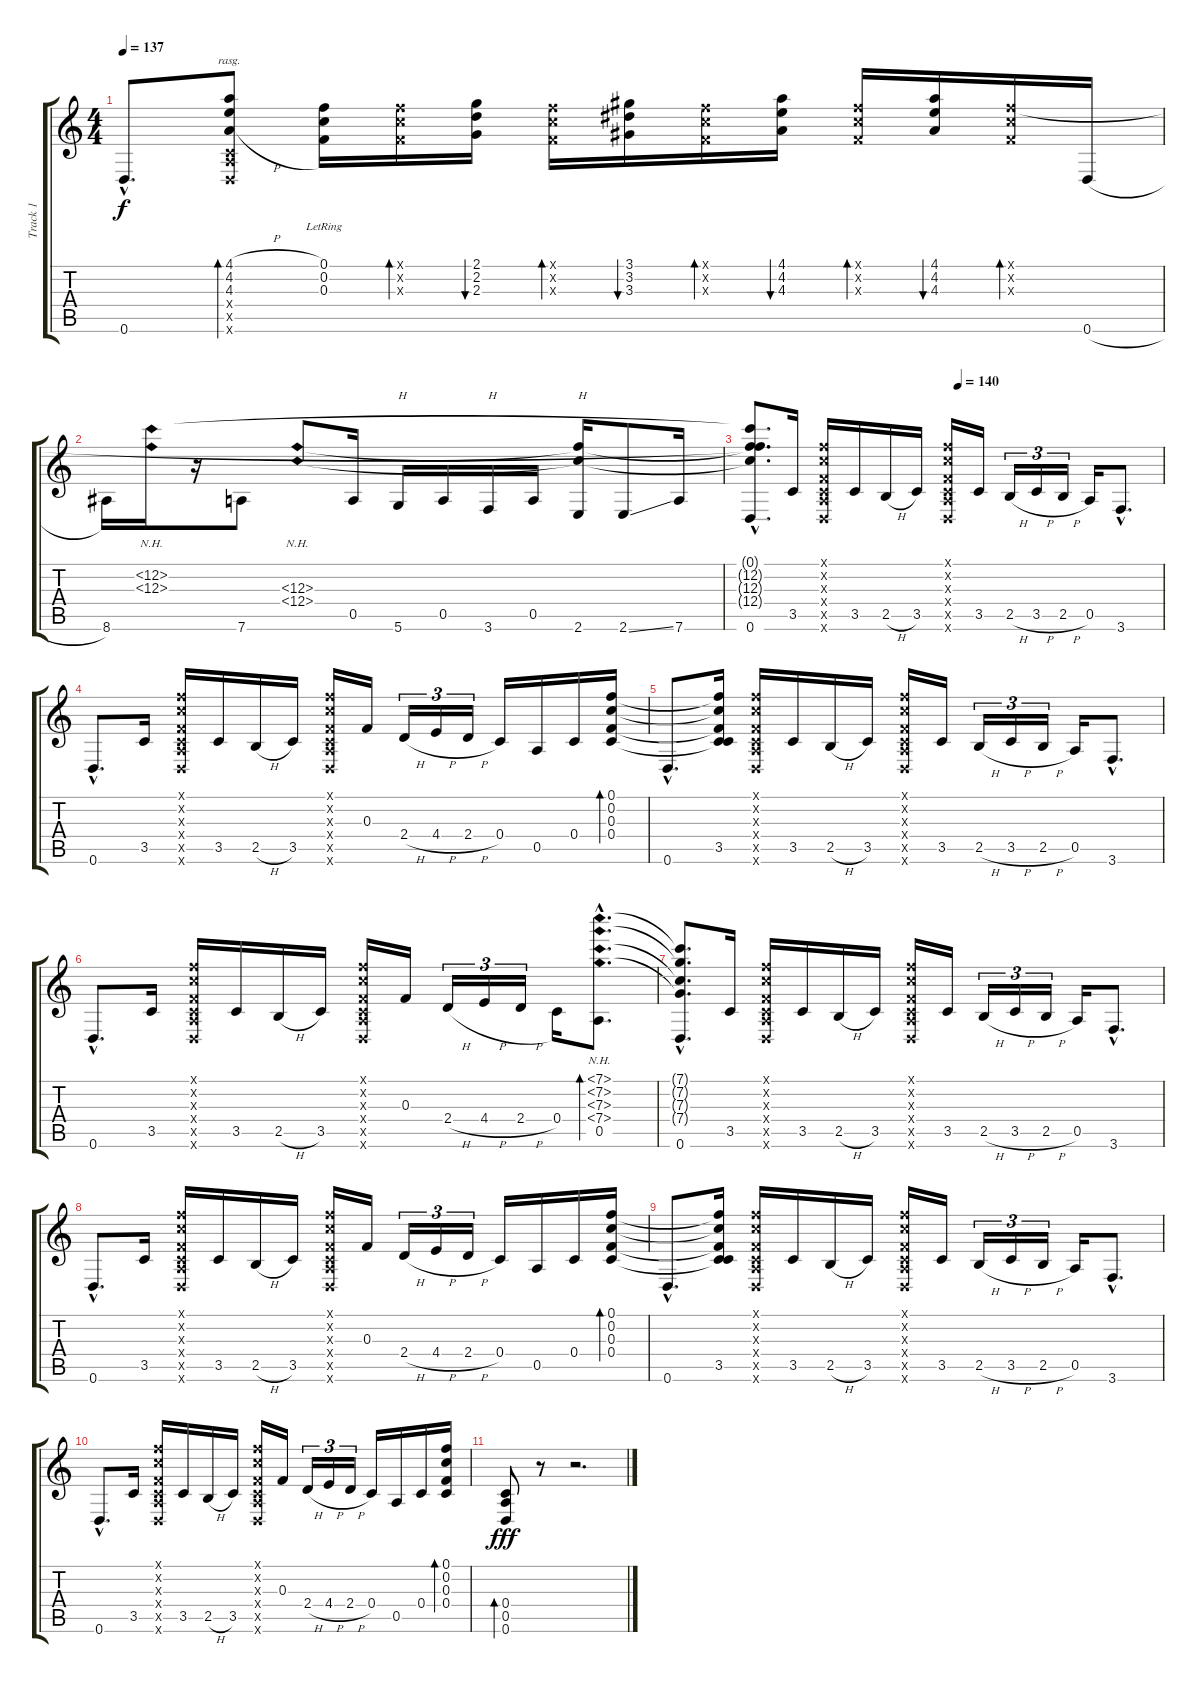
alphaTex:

\track ("Track 1" "Track 1") {instrument acousticguitarsteel}
\staff {score tabs}
\tuning (F4 C4 F3 C3 A2 D2) {hide}
\ts (4 4)
\tempo 137
\clef g2
\ks c
0.6{hac}.8{d dy f} (4.1{h} 4.2{h} 4.3{h} 0.4{x} 0.5{x} 0.6{x}).8{bd 480 rasg ii} (0.1{lr} 0.2{lr} 0.3{lr}).16 (0.1{x} 0.2{x} 0.3{x}).16{bd 30} (2.1 2.2 2.3).16{bu 30} (0.1{x} 0.2{x} 0.3{x}).16{bd 30} (3.1 3.2 3.3).16{bu 30} (0.1{x} 0.2{x} 0.3{x}).16{bd 30} (4.1 4.2 4.3).16{bu 30} (0.1{x} 0.2{x} 0.3{x}).16{bd 30} (4.1 4.2 4.3).16{bu 30} (0.1{x} 0.2{x} 0.3{x}).16{bd 480} 0.6{h}.16 |
8.6.16 (12.2{nh} 12.3{nh}).16 r.16 7.6.8 (12.3{nh} 12.4{nh}).8 0.5.16 5.6.16{txt "H"} 0.5.16 3.6.16{txt "H"} 0.5.16 (12.3{t} 12.4{t} 2.6).16{txt "H"} 2.6{ss}.8 7.6.16 |
\tempo (140 0.5)
(0.1{hac t} 12.2{hac t} 12.3{hac t} 12.4{hac t} 0.6{hac}).8{d} 3.5.16 (0.1{x} 0.2{x} 0.3{x} 0.4{x} 0.5{x} 0.6{x}).16 3.5.16 2.5{h}.16 3.5.16 (0.1{x} 0.2{x} 0.3{x} 0.4{x} 0.5{x} 0.6{x}).16 3.5.16 2.5{h}.16{tu (3 2)} 3.5{h}.16{tu (3 2)} 2.5{h}.16{tu (3 2)} 0.5.16 3.6{hac}.8{d} |
0.6{hac}.8{d} 3.5.16 (0.1{x} 0.2{x} 0.3{x} 0.4{x} 0.5{x} 0.6{x}).16 3.5.16 2.5{h}.16 3.5.16 (0.1{x} 0.2{x} 0.3{x} 0.4{x} 0.5{x} 0.6{x}).16 0.3.16 2.4{h}.16{tu (3 2)} 4.4{h}.16{tu (3 2)} 2.4{h}.16{tu (3 2)} 0.4.16 0.5.16 0.4.16 (0.1 0.2 0.3 0.4).16{bd 30} |
0.6{hac}.8{d} (0.1{t} 0.2{t} 0.3{t} 0.4{t} 3.5).16 (0.1{x} 0.2{x} 0.3{x} 0.4{x} 0.5{x} 0.6{x}).16 3.5.16 2.5{h}.16 3.5.16 (0.1{x} 0.2{x} 0.3{x} 0.4{x} 0.5{x} 0.6{x}).16 3.5.16 2.5{h}.16{tu (3 2)} 3.5{h}.16{tu (3 2)} 2.5{h}.16{tu (3 2)} 0.5.16 3.6{hac}.8{d} |
0.6{hac}.8{d} 3.5.16 (0.1{x} 0.2{x} 0.3{x} 0.4{x} 0.5{x} 0.6{x}).16 3.5.16 2.5{h}.16 3.5.16 (0.1{x} 0.2{x} 0.3{x} 0.4{x} 0.5{x} 0.6{x}).16 0.3.16 2.4{h}.16{tu (3 2)} 4.4{h}.16{tu (3 2)} 2.4{h}.16{tu (3 2)} 0.4.16 (7.1{nh hac} 7.2{nh hac} 7.3{nh hac} 7.4{nh hac} 0.5{hac}).8{d bd 30} |
(7.1{hac t} 7.2{hac t} 7.3{hac t} 7.4{hac t} 0.6{hac}).8{d} 3.5.16 (0.1{x} 0.2{x} 0.3{x} 0.4{x} 0.5{x} 0.6{x}).16 3.5.16 2.5{h}.16 3.5.16 (0.1{x} 0.2{x} 0.3{x} 0.4{x} 0.5{x} 0.6{x}).16 3.5.16 2.5{h}.16{tu (3 2)} 3.5{h}.16{tu (3 2)} 2.5{h}.16{tu (3 2)} 0.5.16 3.6{hac}.8{d} |
0.6{hac}.8{d} 3.5.16 (0.1{x} 0.2{x} 0.3{x} 0.4{x} 0.5{x} 0.6{x}).16 3.5.16 2.5{h}.16 3.5.16 (0.1{x} 0.2{x} 0.3{x} 0.4{x} 0.5{x} 0.6{x}).16 0.3.16 2.4{h}.16{tu (3 2)} 4.4{h}.16{tu (3 2)} 2.4{h}.16{tu (3 2)} 0.4.16 0.5.16 0.4.16 (0.1 0.2 0.3 0.4).16{bd 30} |
0.6{hac}.8{d} (0.1{t} 0.2{t} 0.3{t} 0.4{t} 3.5).16 (0.1{x} 0.2{x} 0.3{x} 0.4{x} 0.5{x} 0.6{x}).16 3.5.16 2.5{h}.16 3.5.16 (0.1{x} 0.2{x} 0.3{x} 0.4{x} 0.5{x} 0.6{x}).16 3.5.16 2.5{h}.16{tu (3 2)} 3.5{h}.16{tu (3 2)} 2.5{h}.16{tu (3 2)} 0.5.16 3.6{hac}.8{d} |
0.6{hac}.8{d} 3.5.16 (0.1{x} 0.2{x} 0.3{x} 0.4{x} 0.5{x} 0.6{x}).16 3.5.16 2.5{h}.16 3.5.16 (0.1{x} 0.2{x} 0.3{x} 0.4{x} 0.5{x} 0.6{x}).16 0.3.16 2.4{h}.16{tu (3 2)} 4.4{h}.16{tu (3 2)} 2.4{h}.16{tu (3 2)} 0.4.16 0.5.16 0.4.16 (0.1 0.2 0.3 0.4).16{bd 30} |
(0.4 0.5 0.6).8{bd 30 dy fff} r.8 r.2{d}
